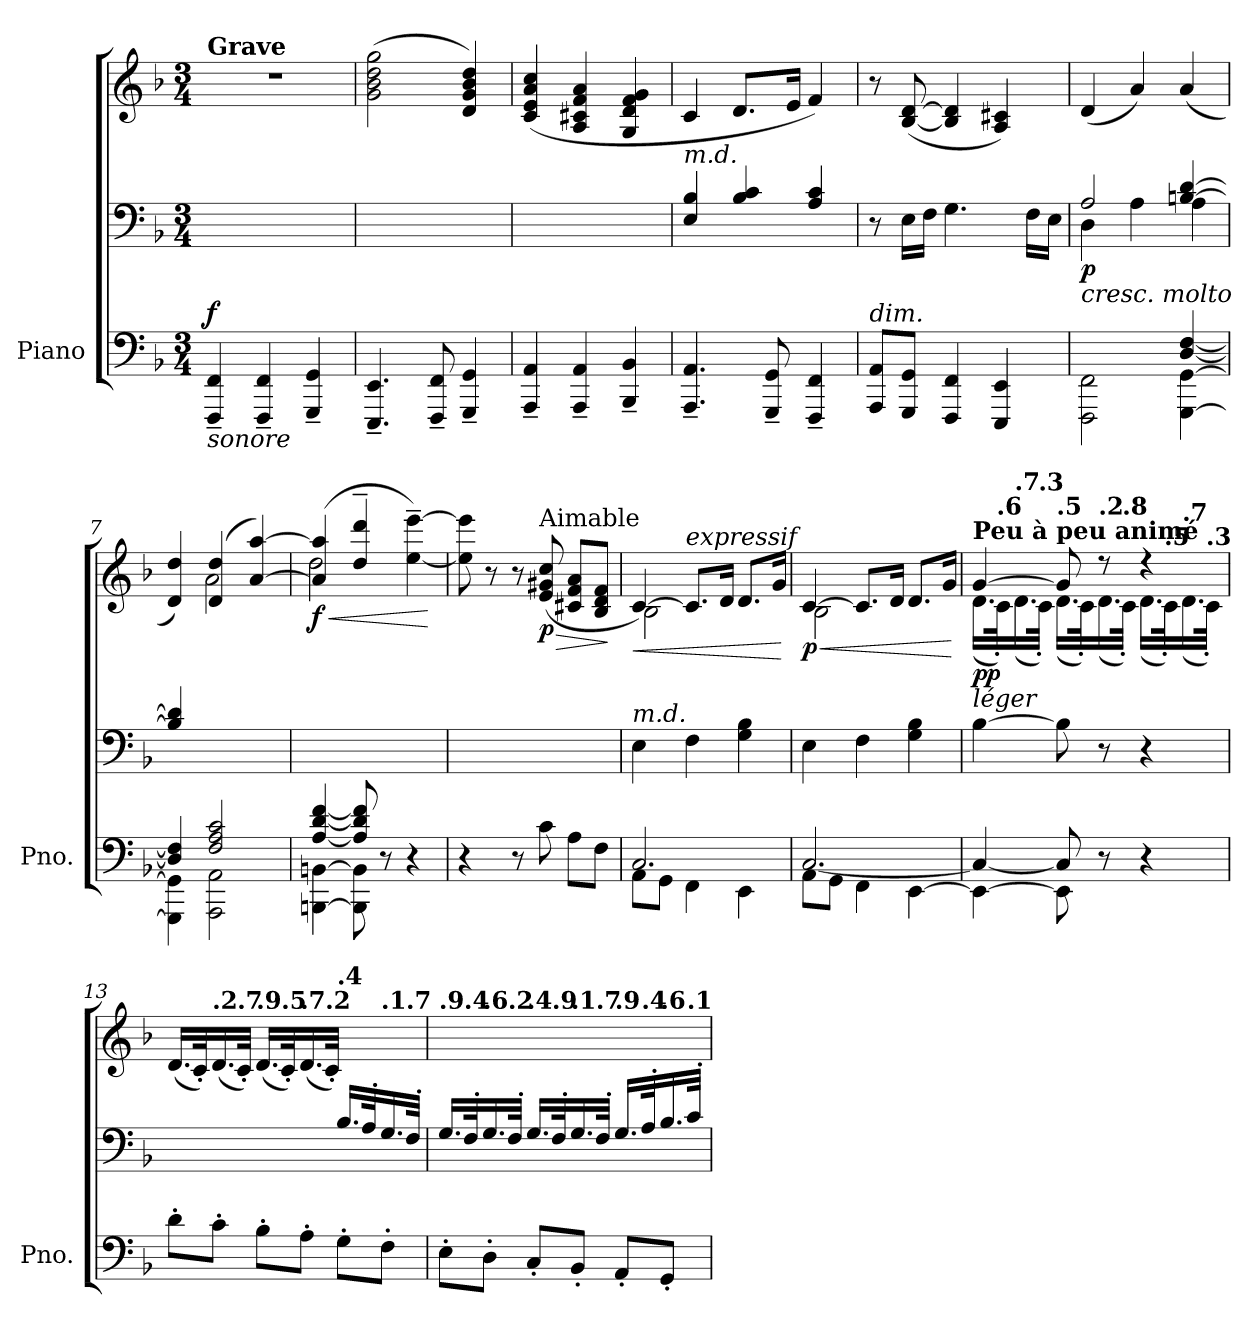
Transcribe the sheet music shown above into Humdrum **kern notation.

**kern	**kern	**kern	**dynam
*part1	*part1	*part1	*part1
*staff3	*staff2	*staff1	*staff1/2/3
*I"Piano	*	*	*
*I'Pno.	*	*	*
*clefF4	*clefF4	*clefG2	*
*k[b-]	*k[b-]	*k[b-]	*
*M3/4	*M3/4	*M3/4	*
=1	=1	=1	=1
!	!	!LO:TX:a:B:t=Grave	!
!LO:TX:b:i:t=sonore	!	!	!
!	!	!	!LO:DY:a=3
4FFF/~ 4FF/~	2.ryy	2.r	f
4FFF/~ 4FF/~	.	.	.
4GGG/~ 4GG/~	.	.	.
=2	=2	=2	=2
4.EEE/~ 4.EE/~	2.ryy	(>2g\ 2b-\ 2dd\ 2gg\	.
8FFF/~ 8FF/~	.	.	.
4GGG/~ 4GG/~	.	4d/ 4g/ 4b-/ 4dd/)	.
=3	=3	=3	=3
4AAA/~ 4AA/~	2.ryy	(>4c/ 4e/ 4a/ 4cc/	.
4AAA/~ 4AA/~	.	4A/ 4c#X/ 4f/ 4a/	.
4BBB-/~ 4BB-/~	.	4G/ 4d/ 4f/ 4g/	.
=4	=4	=4	=4
*	*^	*	*
!	!	!	!LO:TX:b:i:t=m.d.	!
4.AAA/~ 4.AA/~	4E/ 4B-/	2.ryy	4c/	.
.	4B-/ 4c/	.	8.d/L	.
8GGG/~ 8GG/~	.	.	.	.
.	.	.	16e/Jk	.
4FFF/~ 4FF/~	4A/ 4c/	.	4f/)	.
*	*v	*v	*	*
!!LO:LB:g=z
=5	=5	=5	=5
!LO:TX:a:i:t=dim.	!	!	!
8AAA/ 8AA/L	8r	8r	.
8GGG/ 8GG/J	16E\LL	(<[8B-/ [8d/	.
.	16F\JJ	.	.
4FFF/ 4FF/	4.G\	4B-/] 4d/]	.
4EEE/ 4EE/	.	4A/ 4c#X/)	.
.	16F\LL	.	.
.	16E\JJ	.	.
=6	=6	=6	=6
*^	*^	*	*
!	!	!LO:TX:b:i:t=cresc. molto	!	!	!
!	!	!	!	!	!LO:DY:b=2
2FFF\ 2FF\	2ryy	2A/	4D\	(<4d/	p
.	.	.	4A\	4a/)	.
[4GGG\ [4GG\	[4D/ [4F/	[4Bn/ [4d/	(<4A\	(>4a/	.
*	*	*v	*v	*	*
=7	=7	=7	=7	=7
*	*	*	*^	*
4GGG\] 4GG\]	4D/] 4F/]	4B/] 4d/]	4d/ 4dd/))	4ryy	.
2AAA\ 2AA\	2F/ 2A/ 2c/	2ryy	(>4d/ 4dd/	2a\	.
.	.	.	[4a/ [4aa/)	.	.
=8	=8	=8	=8	=8	=8
!	!	!	!	!	!LO:HP:b
!	!	!	!	!	!LO:DY:n=1:b
[4BBBn\ [4BBn\	[4A/ [4d/ [4f/	2.ryy	(>4a/] 4aa/]	2dd\	< f
8BBB\] 8BB\]	8A/] 8d/] 8f/]	.	4dd/~ 4ddd/~	.	.
4.ryy	8r	.	.	.	.
.	4r	.	[4ee\~ [4eee\~)	4ryy	.
*v	*v	*	*v	*v	*
.	.	.	[
=9	=9	=9	=9
4r	2.ryy	8ee\] 8eee\]	.
.	.	8r	.
8r	.	8r	.
!	!	!LO:TX:a:t=Aimable	!
!	!	!	!LO:HP:b
!	!	!	!LO:DY:n=1:b
8c\	.	(<8e/ 8g#X/ 8cc/	> p
8A\L	.	8c#X/ 8f/ 8a/L	.
8F\J	.	8B-/ 8d/ 8f/J	.
.	.	.	]
!!LO:LB:g=z
=10	=10	=10	=10
*^	*	*	*
!	!	!LO:TX:a:i:t=m.d.	!	!
!	!	!	!	!LO:HP:b
*	*	*	*^	*
8AA\L	2.C/	4E\	[4c/)	2B-\	<
8GG\J	.	.	.	.	.
!	!	!	!LO:TX:a:i:t=expressif	!	!
4FF\	.	4F\	8.c/L]	.	.
.	.	.	16d/Jk	.	.
4EE\	.	4G\ 4B-\	8.d/L	4ryy	.
.	.	.	16g/Jk	.	.
*v	*v	*	*v	*v	*
.	.	.	[
=11	=11	=11	=11
*^	*	*	*
!	!	!	!	!LO:HP:b
*	*	*	*^	*
!	!	!	!	!	!LO:DY:n=1:b
8AA\L	[2.C/	4E\	[4c/	2B-\	< p
8GG\J	.	.	.	.	.
4FF\	.	4F\	8.c/L]	.	.
.	.	.	16d/Jk	.	.
[4EE\	.	4G\ 4B-\	8.d/L	4ryy	.
.	.	.	16g/Jk	.	.
*v	*v	*	*v	*v	*
.	.	.	[
=12	=12	=12	=12
*	*	*MM60	*
*^	*	*^	*
!	!	!	!LO:TX:b:i:t=léger	!	!
!	!	!	!LO:TX:a:B:t=Peu à peu animé	!	!
!	!	!	!	!	!LO:DY:b
4EE\_	4C/_	[4B-\	[4g/	(<16.d\LL	pp
*	*	*	*MM60	*	*
!	!	!	!	!LO:TX:a:B:t=.6	!
.	.	.	.	32c'\K)	.
*	*	*	*MM60	*	*
!	!	!	!	!LO:TX:a:B:t=.7	!
.	.	.	.	(<16.d\	.
*	*	*	*MM61	*	*
!	!	!	!	!LO:TX:a:B:t=.3	!
.	.	.	.	32c'\JJk)	.
*	*	*	*MM61	*	*
!	!	!	!LO:TX:a:B:t=.5	!	!
8EE\]	8C/]	8B-\]	8g/]	(<16.d\LL	.
*	*	*	*MM62	*	*
.	.	.	.	32c'\K)	.
*	*	*	*MM62	*	*
!	!	!	!LO:TX:a:B:t=.2	!	!
4.ryy	8r	8r	8r	(<16.d\	.
*	*	*	*MM62	*	*
!	!	!	!	!LO:TX:a:B:t=.8	!
.	.	.	.	32c'\JJk)	.
*	*	*	*MM63	*	*
.	4r	4r	4r	(<16.d\LL	.
*	*	*	*MM63	*	*
!	!	!	!	!LO:TX:a:B:t=.5	!
.	.	.	.	32c'\K)	.
*	*	*	*MM63	*	*
!	!	!	!	!LO:TX:a:B:t=.7	!
.	.	.	.	(<16.d\	.
*	*	*	*MM64	*	*
!	!	!	!	!LO:TX:a:B:t=.3	!
.	.	.	.	32c'\JJk)	.
*v	*v	*	*v	*v	*
=13	=13	=13	=13
*	*	*MM64	*
*	*^	*^	*
!	!	!	!LO:TX:a:B:t=.4	!	!
*	*	*	*v	*v	*
8d'\L	2ryy	2.ryy	(<16.d/LL	.
*	*	*	*MM65	*
.	.	.	32c'/K)	.
*	*	*	*MM65	*
!	!	!	!LO:TX:a:B:t=.2	!
8c'\J	.	.	(<16.d/	.
*	*	*	*MM65	*
!	!	!	!LO:TX:a:B:t=.7	!
.	.	.	32c'/JJk)	.
*	*	*	*MM65	*
!	!	!	!LO:TX:a:B:t=.9	!
8B-'\L	.	.	(<16.d/LL	.
*	*	*	*MM66	*
!	!	!	!LO:TX:a:B:t=.5	!
.	.	.	32c'/K)	.
*	*	*	*MM66	*
!	!	!	!LO:TX:a:B:t=.7	!
8A'\J	.	.	(<16.d/	.
*	*	*	*MM67	*
!	!	!	!LO:TX:a:B:t=.2	!
.	.	.	32c'/JJk)	.
*	*	*	*MM67	*
!	!	!	!LO:TX:a:B:t=.4	!
8G'\L	16.B-/LL	.	16.ryy	.
*	*	*	*MM68	*
.	32A'/K	.	32ryy	.
*	*	*	*MM68	*
!	!	!	!LO:TX:a:B:t=.1	!
8F'\J	16.G/	.	16.ryy	.
*	*	*	*MM68	*
!	!	!	!LO:TX:a:B:t=.7	!
.	32F'/JJk	.	32ryy	.
!!LO:PB:g=z
=14	=14	=14	=14	=14
*	*	*	*MM68	*
!	!	!	!LO:TX:a:B:t=.9	!
8E'\L	16.G/LL	2.ryy	16.ryy	.
*	*	*	*MM69	*
!	!	!	!LO:TX:a:B:t=.4	!
.	32F'/K	.	32ryy	.
*	*	*	*MM69	*
!	!	!	!LO:TX:a:B:t=.6	!
8D'\J	16.G/	.	16.ryy	.
*	*	*	*MM70	*
!	!	!	!LO:TX:a:B:t=.2	!
.	32F'/JJk	.	32ryy	.
*	*	*	*MM70	*
!	!	!	!LO:TX:a:B:t=.4	!
8C'/L	16.G/LL	.	16.ryy	.
*	*	*	*MM70	*
!	!	!	!LO:TX:a:B:t=.9	!
.	32F'/K	.	32ryy	.
*	*	*	*MM71	*
!	!	!	!LO:TX:a:B:t=.1	!
8BB-'/J	16.G/	.	16.ryy	.
*	*	*	*MM71	*
!	!	!	!LO:TX:a:B:t=.7	!
.	32F'/JJk	.	32ryy	.
*	*	*	*MM71	*
!	!	!	!LO:TX:a:B:t=.9	!
8AA'/L	16.G/LL	.	16.ryy	.
*	*	*	*MM72	*
!	!	!	!LO:TX:a:B:t=.4	!
.	32A'/K	.	32ryy	.
*	*	*	*MM72	*
!	!	!	!LO:TX:a:B:t=.6	!
8GG'/J	16.B-/	.	16.ryy	.
*	*	*	*MM73	*
!	!	!	!LO:TX:a:B:t=.1	!
.	32c'/JJk	.	32ryy	.
*	*v	*v	*	*
=	=	=	=
*-	*-	*-	*-
